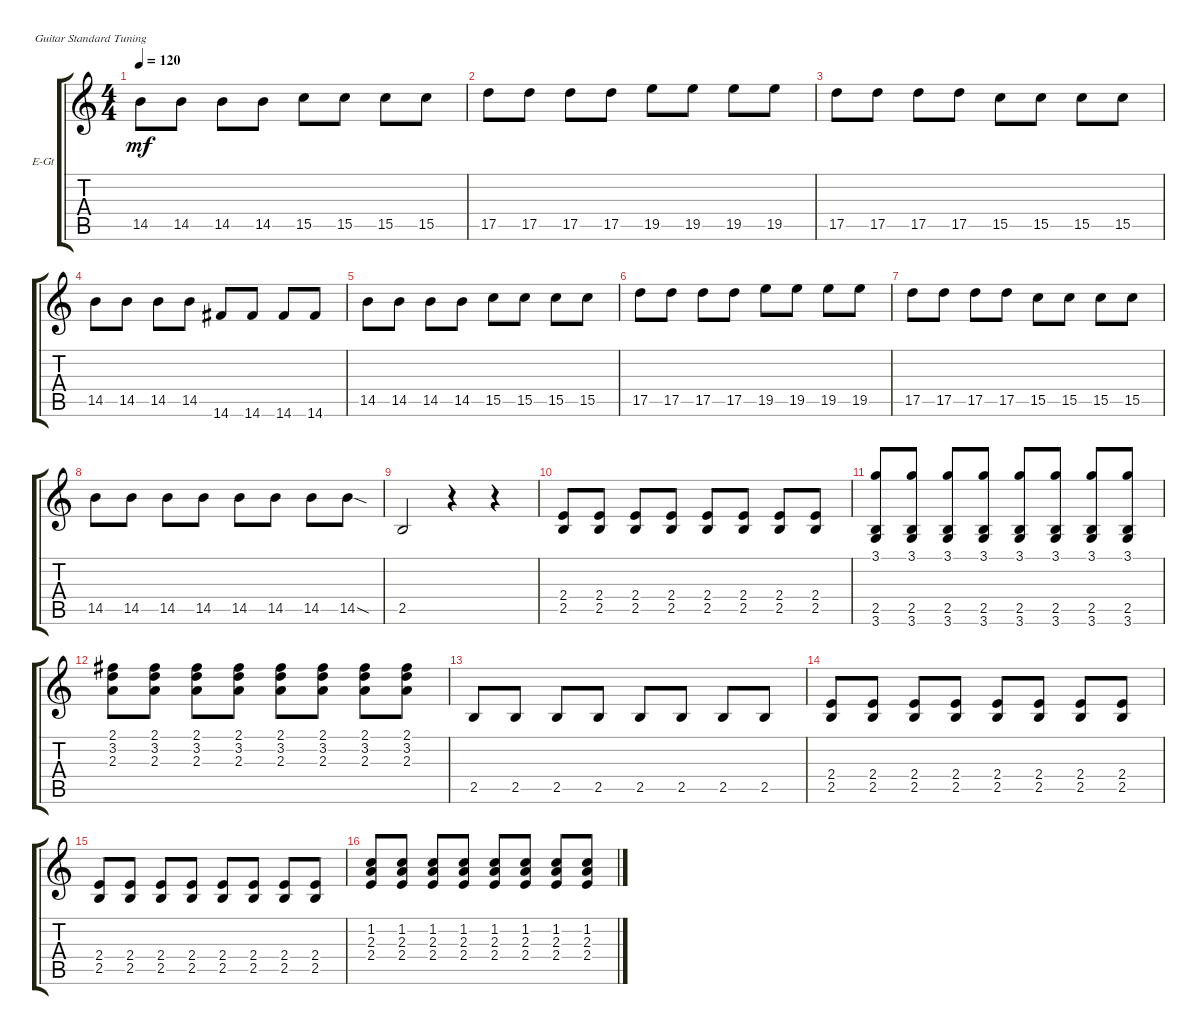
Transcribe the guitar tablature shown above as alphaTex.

\defaultSystemsLayout 4
\bracketExtendMode groupsimilarinstruments
\firstSystemTrackNameOrientation horizontal
\otherSystemsTrackNameOrientation horizontal
\track ("Electric Guitar" "E-Gt") {instrument distortionguitar}
\staff {score tabs}
\tuning (E4 B3 G3 D3 A2 E2)
\ts (4 4)
\tempo 120
\clef g2
\ks c
14.5.8{dy mf instrument distortionguitar} 14.5.8 14.5.8 14.5.8 15.5.8 15.5.8 15.5.8 15.5.8 |
17.5.8 17.5.8 17.5.8 17.5.8 19.5.8 19.5.8 19.5.8 19.5.8 |
17.5.8 17.5.8 17.5.8 17.5.8 15.5.8 15.5.8 15.5.8 15.5.8 |
14.5.8 14.5.8 14.5.8 14.5.8 14.6.8 14.6.8 14.6.8 14.6.8 |
14.5.8 14.5.8 14.5.8 14.5.8 15.5.8 15.5.8 15.5.8 15.5.8 |
17.5.8 17.5.8 17.5.8 17.5.8 19.5.8 19.5.8 19.5.8 19.5.8 |
17.5.8 17.5.8 17.5.8 17.5.8 15.5.8 15.5.8 15.5.8 15.5.8 |
14.5.8 14.5.8 14.5.8 14.5.8 14.5.8 14.5.8 14.5.8 14.5{sod}.8 |
2.5.2 r.4 r.4 |
(2.5 2.4).8 (2.5 2.4).8 (2.5 2.4).8 (2.5 2.4).8 (2.4 2.5).8 (2.4 2.5).8 (2.4 2.5).8 (2.4 2.5).8 |
(2.5 3.6 3.1).8 (2.5 3.6 3.1).8 (2.5 3.6 3.1).8 (2.5 3.6 3.1).8 (2.5 3.6 3.1).8 (2.5 3.6 3.1).8 (2.5 3.6 3.1).8 (2.5 3.6 3.1).8 |
(2.1 3.2 2.3).8 (2.1 3.2 2.3).8 (2.1 3.2 2.3).8 (2.1 3.2 2.3).8 (2.1 3.2 2.3).8 (2.1 3.2 2.3).8 (2.1 3.2 2.3).8 (2.1 3.2 2.3).8 |
2.5.8 2.5.8 2.5.8 2.5.8 2.5.8 2.5.8 2.5.8 2.5.8 |
(2.4 2.5).8 (2.4 2.5).8 (2.4 2.5).8 (2.4 2.5).8 (2.4 2.5).8 (2.4 2.5).8 (2.4 2.5).8 (2.4 2.5).8 |
(2.4 2.5).8 (2.4 2.5).8 (2.4 2.5).8 (2.4 2.5).8 (2.4 2.5).8 (2.4 2.5).8 (2.4 2.5).8 (2.4 2.5).8 |
(1.2 2.3 2.4).8 (1.2 2.3 2.4).8 (1.2 2.3 2.4).8 (1.2 2.3 2.4).8 (1.2 2.3 2.4).8 (1.2 2.3 2.4).8 (1.2 2.3 2.4).8 (1.2 2.3 2.4).8
